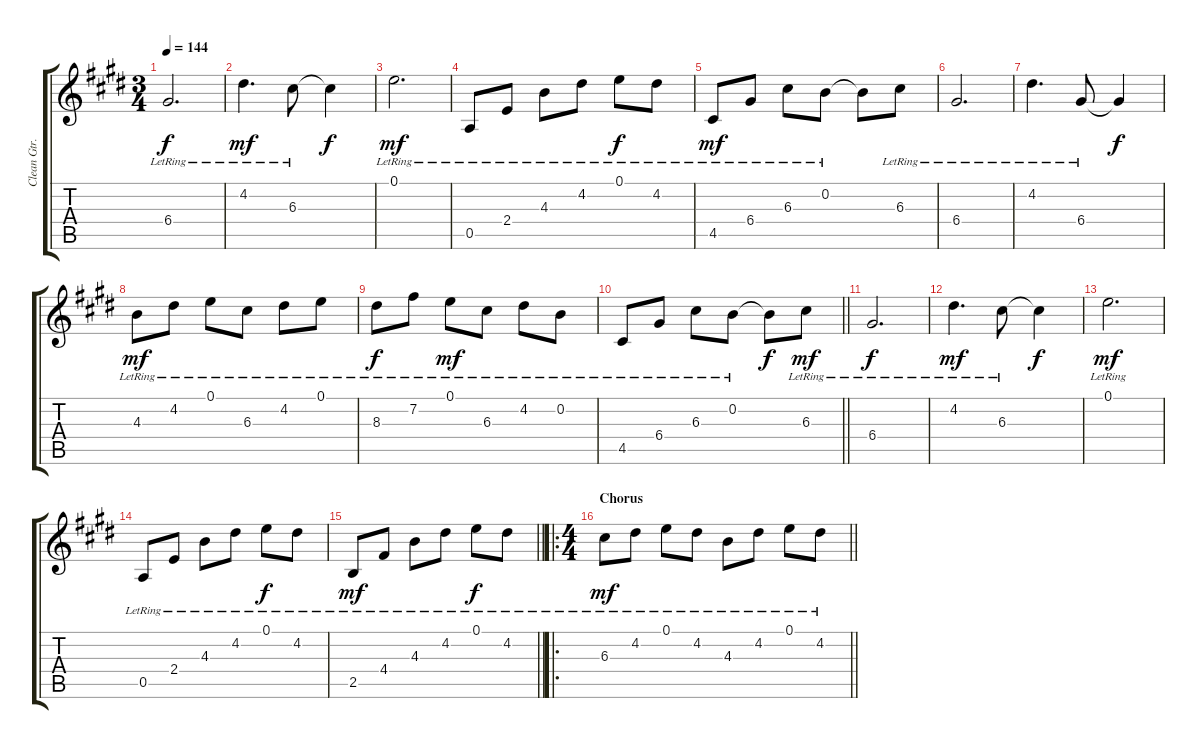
\track ("Clean Gtr. 1" "Clean Gtr.") {instrument electricguitarclean}
\staff {score tabs}
\tuning (E4 B3 G3 D3 A2 E2) {hide}
\ts (3 4)
\tempo 144
\clef g2
\ks c#minor
6.4{lr}.2{d dy f} |
4.2{lr}.4{d dy mf} 6.3{lr}.8 6.3{t}.4{dy f} |
0.1{lr}.2{d dy mf} |
0.5{lr}.8 2.4{lr}.8 4.3{lr}.8 4.2{lr}.8 0.1{lr}.8{dy f} 4.2{lr}.8 |
4.5{lr}.8{dy mf} 6.4{lr}.8 6.3{lr}.8 0.2{lr}.8 0.2{t}.8 6.3{lr}.8 |
6.4{lr}.2{d} |
4.2{lr}.4{d} 6.4{lr}.8 6.4{t}.4{dy f} |
4.3{lr}.8{dy mf} 4.2{lr}.8 0.1{lr}.8 6.3{lr}.8 4.2{lr}.8 0.1{lr}.8 |
8.3{lr}.8{dy f} 7.2{lr}.8 0.1{lr}.8{dy mf} 6.3{lr}.8 4.2{lr}.8 0.2{lr}.8 |
\barLineRight lightlight
4.5{lr}.8 6.4{lr}.8 6.3{lr}.8 0.2{lr}.8 0.2{t}.8{dy f} 6.3{lr}.8{dy mf} |
6.4{lr}.2{d dy f} |
4.2{lr}.4{d dy mf} 6.3{lr}.8 6.3{t}.4{dy f} |
0.1{lr}.2{d dy mf} |
0.5{lr}.8 2.4{lr}.8 4.3{lr}.8 4.2{lr}.8 0.1{lr}.8{dy f} 4.2{lr}.8 |
\barLineRight lightlight
2.5{lr}.8{dy mf} 4.4{lr}.8 4.3{lr}.8 4.2{lr}.8 0.1{lr}.8{dy f} 4.2{lr}.8 |
\ro
\ts (4 4)
\section ("" "Chorus")
\barLineRight lightlight
6.3{lr}.8{dy mf volume 8} 4.2{lr}.8 0.1{lr}.8 4.2{lr}.8 4.3{lr}.8 4.2{lr}.8 0.1{lr}.8 4.2{lr}.8
